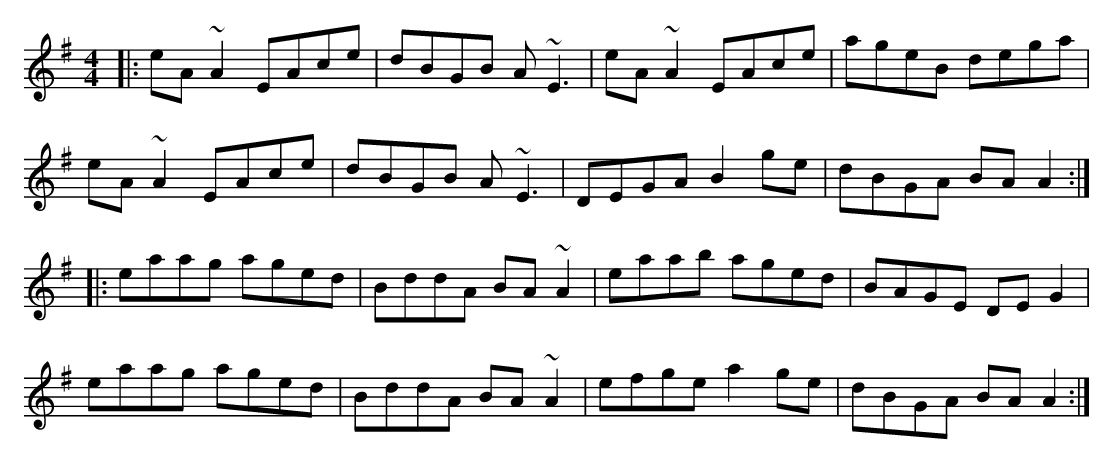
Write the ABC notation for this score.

X:1
M:4/4
K:Ador
|:eA~A2 EAce|dBGB A~E3|eA~A2 EAce|ageB dega|
eA~A2 EAce|dBGB A~E3|DEGA B2ge|dBGA BAA2:|
|:eaag aged|BddA BA~A2|eaab aged|BAGE DEG2|
eaag aged|BddA BA~A2|efge a2ge|dBGA BAA2:|
